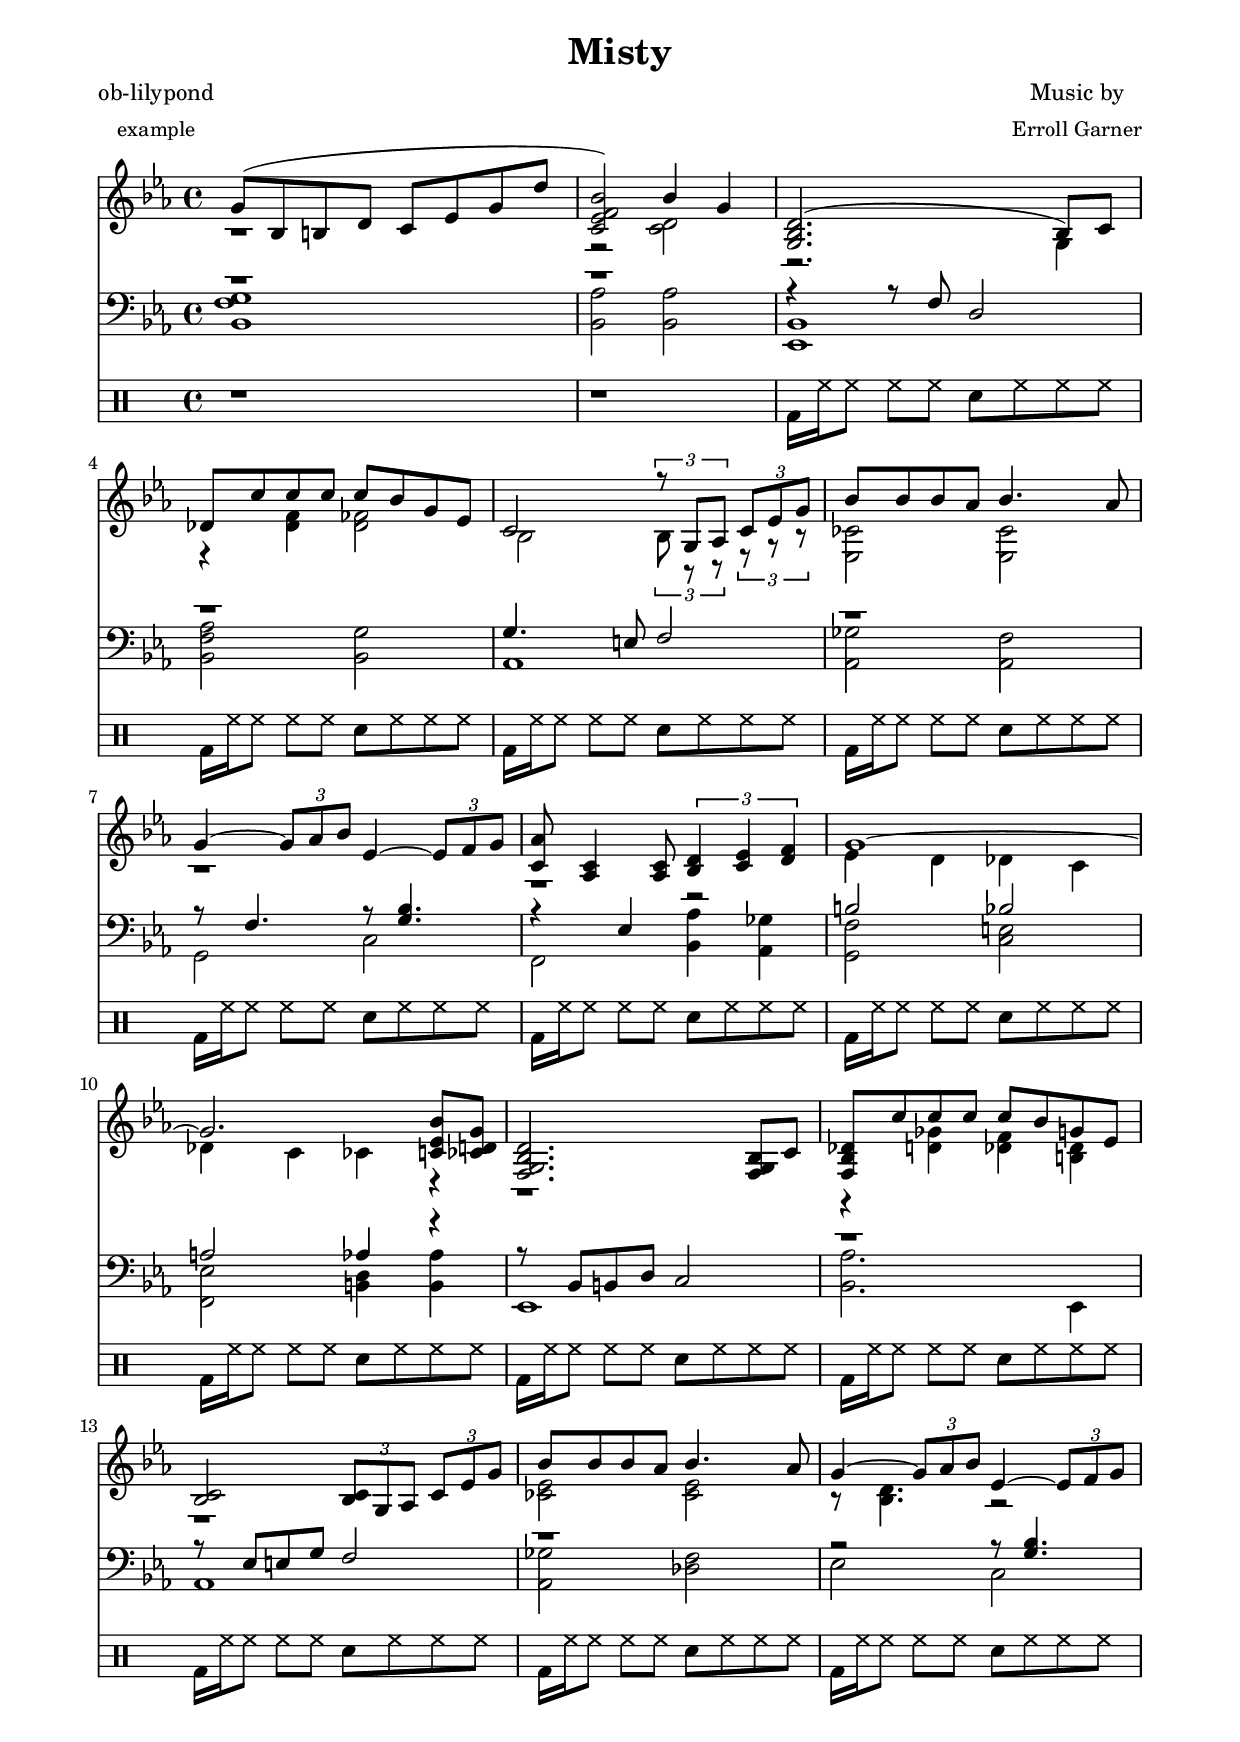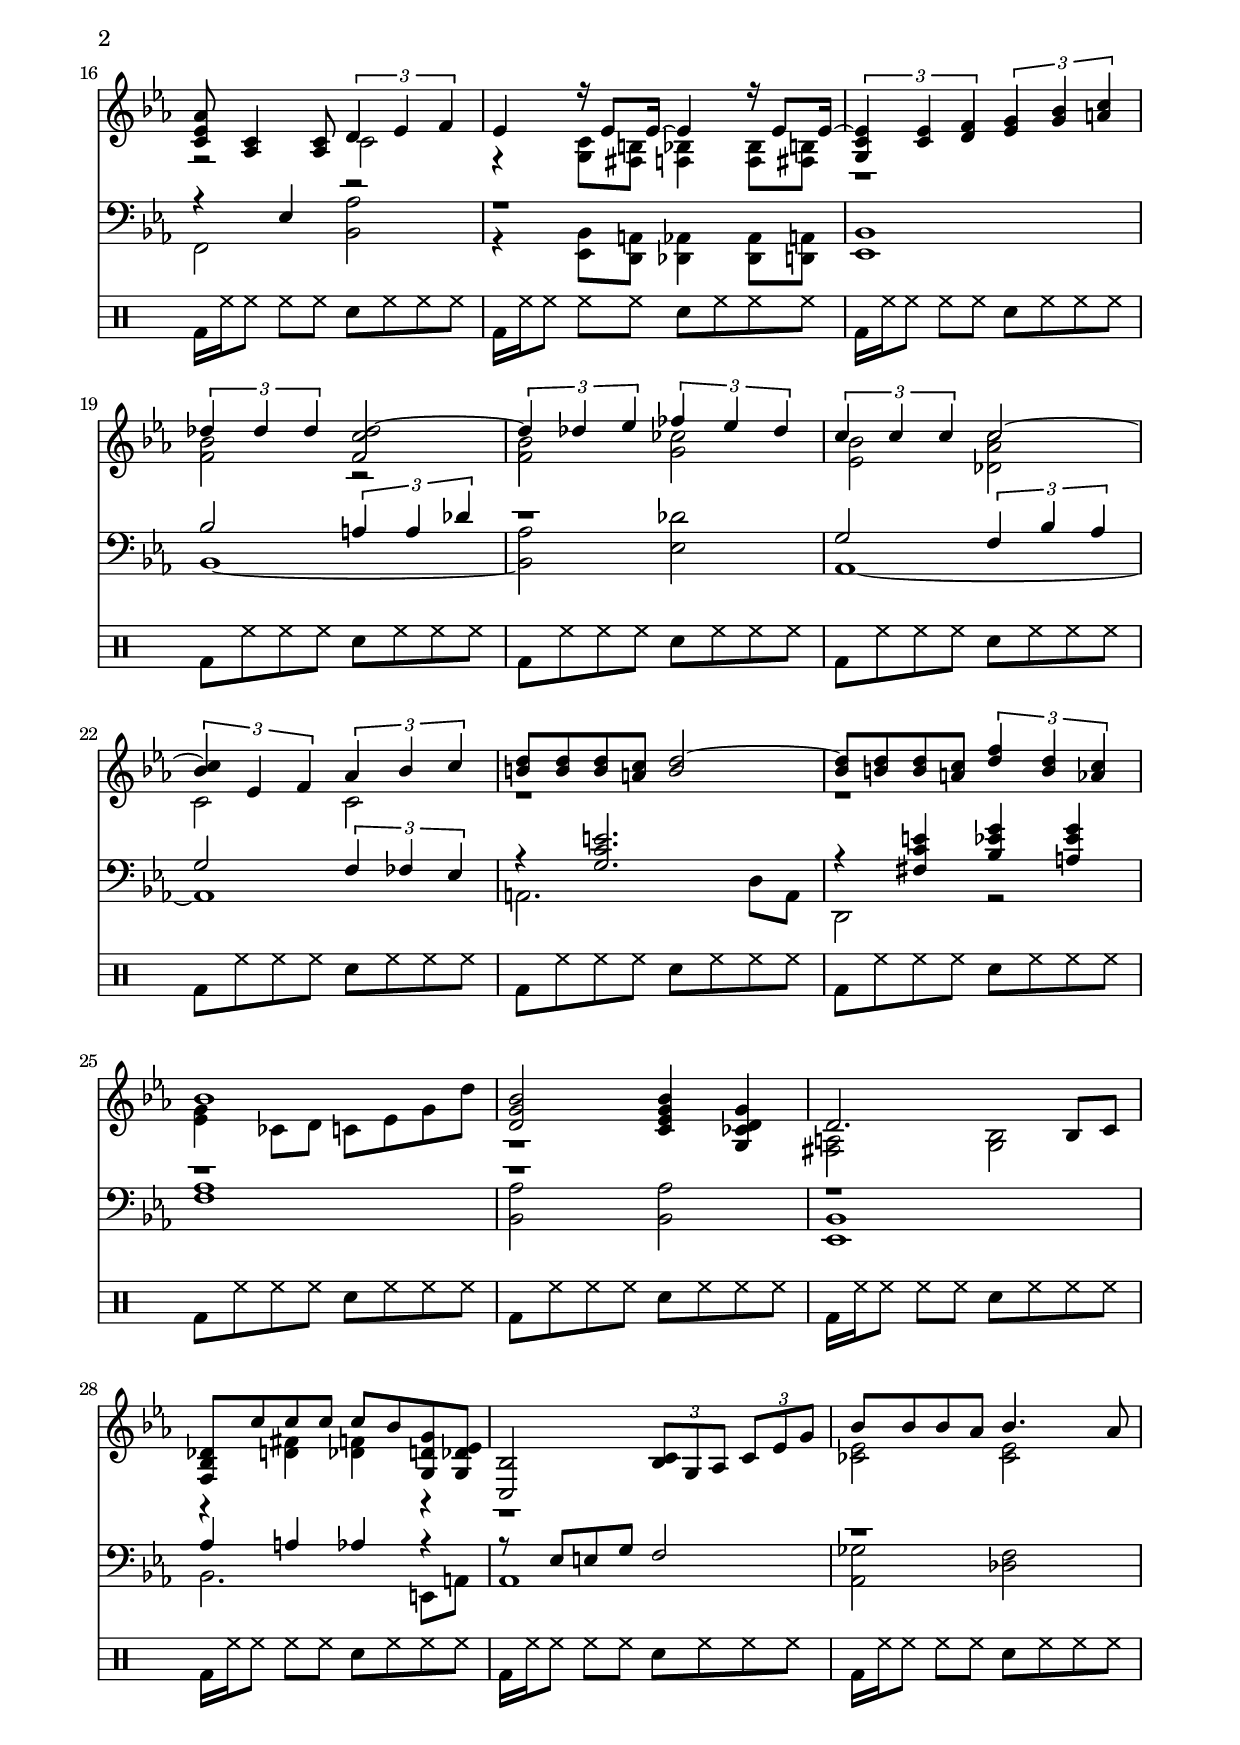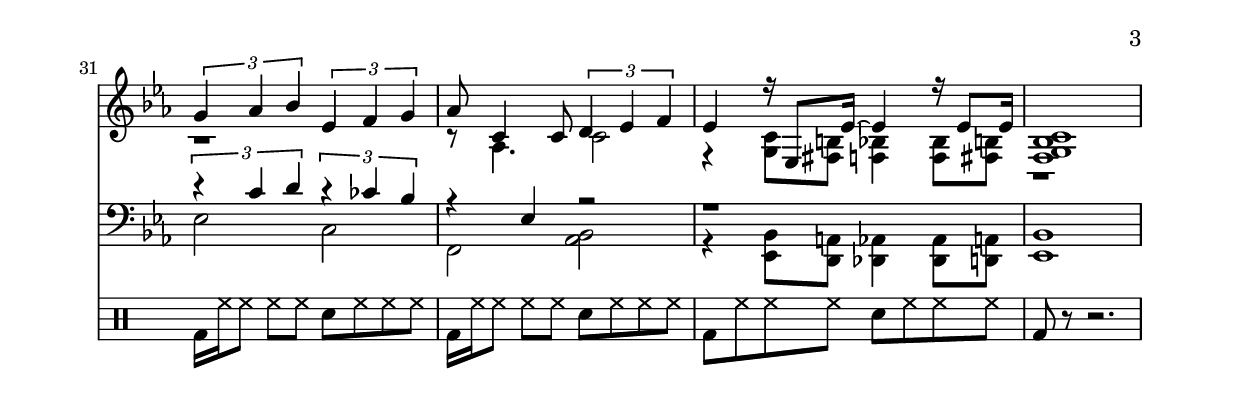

\version "2.12.3"

PianoVoiceOneIntro = {
  g'8( bes b d' c' ees' g' d'' |
  < c' ees' f' bes' > 2) bes'4 g' |
}

PianoVoiceOneVerseOne = {
  <g bes d'> 2.( bes8) c' |
  des'8 c'' c'' c'' c'' bes' g' ees' |
  c'2  \times 2/3 { r8 g aes } \times 2/3 { c'8 ees' g' } |
  bes'8 bes' bes' aes' bes'4. aes'8 |
  g'4 ~ \times 2/3 { g'8 aes' bes' }  
  ees'4 ~ \times 2/3 { ees'8 f' g' } |
  < c' aes' > 8 < aes c' > 4 < aes c' > 8 
  \times 2/3 { < bes d' > 4 < c' ees' > 4 < d' f' > 4 } |
  g'1 ~ | 
  g'2. < bes' c' ees' > 8 < ces' d' g' > 8 |
}

PianoVoiceOneVerseTwo = {
  < f g bes d' > 2. < f g bes > 8 c' |
  < f bes des' > 8 c'' c'' c'' c'' bes' g' ees' |
  < bes c' > 2 
  \times 2/3 { < bes c' > 8 g aes } \times 2/3 { c' ees' g' } | 
  bes'8 bes' bes' aes' bes'4. aes'8 | 
  g'4 ~ \times 2/3 { g'8 aes' bes' }
  ees'4 ~ \times 2/3 { ees'8 f' g' } |
  < c' ees' aes' > 8 < aes c' > 4 < aes c' > 8   
  \times 2/3 { d'4 ees' f' } |
  ees'4 r16 ees'8 ees'16 ~ ees'4 r16 ees'8 ees'16 ~ | 
  \times 2/3 { < g c' ees' > 4 < c' ees' > < d' f' > } 
  \times 2/3 { < ees' g' > < g' bes' > < a' c'' >  } |
}

PianoVoiceOneChorus = {
  \times 2/3 { des''4 des'' des'' } < f' c'' des'' > 2 ~ |
  \times 2/3 { des''4 des'' ees'' }
  \times 2/3 { fes''4 ees'' des'' } |
  \times 2/3 { c'' c'' c'' } c''2 ~ |
  \times 2/3 { < bes' c'' > 4 ees' f' } 
  \times 2/3 { aes' bes' c'' } | 
  < b' d'' > 8 < b' d'' > < b' d'' > < a' c'' > < b' d'' > 2 ~ | 
  < bes' d'' > 8 < b' d'' > < b' d'' > < a' c'' > 
  \times 2/3 { < d'' f'' > 4 < b' d'' > < aes' c'' > } |
  bes'1 |
  < d' g' bes' > 2 < c' ees' g' bes' > 4 < g ces' d' g' > |
}

PianoVoiceOneVerseThree = {
  d'2. bes8 c' |
  < f bes des' > 8 c'' c'' c'' c'' bes' < g d' g' > < g des' ees' > |
  < bes c> 2 \times 2/3 { < bes c' > 8 g aes }
  \times 2/3 {  c' ees' g' } |
  bes'8 bes' bes' aes' bes'4. aes'8 |
  \times 2/3 { g'4 aes' bes' } 
  \times 2/3 { ees'4 f' g' } 
  aes'8 c'4 c'8 \times 2/3 { d'4 ees' f' }
  ees'4 r16 ees8 ees'16 ~ ees'4 r16 ees'8 ees'16 ~ |
  < g c' f bes > 1 |
}

PianoVoiceOne = {
  \new Voice = "Voice One" {
    \voiceOne 
    \PianoVoiceOneIntro
    \PianoVoiceOneVerseOne
    \PianoVoiceOneVerseTwo
    \PianoVoiceOneChorus
    \PianoVoiceOneVerseThree
  }
}

PianoVoiceTwoIntro = {
  r1 |
  r2 < c' d' > 2 |
}

PianoVoiceTwoVerseOne = {
  r2. g4       |
  r4 < des' f' > 4  < des' fes' > 2 |
  bes2  \times 2/3 { bes8 r r } \times 2/3 { r8 r r } |
  < ces' ees > 2 < ces' ees > 2 |
  r1 |
  r1 |
  ees'4 d' des' c' |
  des'4 c' ces' r  |
}

PianoVoiceTwoVerseTwo = {
  r1 |
  r4 < d' ges' > < des' f' > < b des' > |
  r1 |
  < ces' ees' > 2 < ces' ees' > 2 |
  r8 < bes d' > 4. r2 |
  r2 c'2  |
  r4 < g c' > 8 < fis b > 8 < f bes > 4  < f bes > 8 < fis b > 8 |
  r1 |
}

PianoVoiceTwoChorus = {
  < f' bes' > 2 r2 |
  < f' bes' > 2 < g' ces'' > |
  < ees' bes' > 2 < des' aes' c'' > |
  c'2 c'2 |
  r1 |
  r1 |
  < ees' g' > 4 ces'8 d' c' ees' g' d''  |
  r1 |
}

PianoVoiceTwoVerseThree = {
  < fis a > 2 < g bes > |
  r4 < d' fis' > 4 < des' f' > 4  r4
  r1 |
  < ces' ees' > 2 < ces' ees' > 2 |
  r1 |
  r8 aes4. c'2 |
  r4 < g c' > 8 < fis  b > < f bes > 4 < f bes > 8 < fis b > |
  r1 |
}

PianoVoiceTwo = {
  \new Voice= "Voice Two" { 
    \voiceTwo 
    \PianoVoiceTwoIntro
    \PianoVoiceTwoVerseOne
    \PianoVoiceTwoVerseTwo
    \PianoVoiceTwoChorus
    \PianoVoiceTwoVerseThree
  }
}

PianoVoiceThreeIntro = {
  r1 |
  r1 |
}

PianoVoiceThreeVerseOne = {
  r4 r8 f d2 |
  r1 |
  g4. e8 f2 |
  r1 |
  r8 f4. r8 < g bes > 4. |
  r4 ees4 r2 |
  b2 bes |
  a 2 aes 4 r |
}

PianoVoiceThreeVerseTwo = {
  r8 bes, b, d c2 | 
  r1 |
  r8 ees8 e g f2 |
  r1 |
  r2 r8 < g bes > 4. |
  r4 ees r2 |
  r1 |
  bes,1 |
}

PianoVoiceThreeChorus = {
  bes2 \times 2/3 { a4 a des' } |
  r1 |
  g2 \times 2/3 { f4 bes aes} |
  g2 \times 2/3 { f4 fes ees} |
  r4 < g c' e' > 2. |
  r4 < fis c' e' > 4 < bes ees' g' > < a ees' g' > |
  r1 |
  r1 |
}

PianoVoiceThreeVerseThree = {
  r1 |
  aes4 a aes r4 | 
  r8 ees e g f2 |
  r1 |
  \times 2/3 { r4 c' d' }
  \times 2/3 { r4 ces' bes }
  r4 ees r2 |
  r1
}

PianoVoiceThree = {
  \new Voice = "Voice Three" {
    \voiceOne 
    \PianoVoiceThreeIntro
    \PianoVoiceThreeVerseOne
    \PianoVoiceThreeVerseTwo
    \PianoVoiceThreeChorus
    \PianoVoiceThreeVerseThree
  }
}

PianoVoiceFourIntro = {
  < bes, f g > 1 | 
  < bes, aes > 2 < bes, aes > 2 | 
}

PianoVoiceFourVerseOne = {
  < ees, bes, > 1 |  
  < bes, f aes > 2 < bes, g > 2 |
  aes,1 |
  < aes, ges > 2 < aes, f > |
  g,2 c |
  f,2 < bes, aes > 4 < aes, ges > 4 |
  < g, f > 2 < c e > |
  < f, ees > 2 < b, d > 4 < b, aes > 4 | 
}

PianoVoiceFourVerseTwo = {
  ees,1 |
  < bes, aes > 2. ees,4 |
  aes,1 |
  < aes, ges > 2 < des f > |
  ees2 c2 |
  f,2 < bes, aes > | 
  r4 < ees, bes, > 8 < d, a, > 8 < des, aes, > 4 < des, aes, > 8 < d, a, > 8 |
  ees,1 |
}

PianoVoiceFourChorus = {
  bes,1 ~ |
  < bes, aes > 2 < ees des' > 2 |
  aes,1 ~ |
  aes,1 |
  a,2. d8 a, |
  d,2 r2 |
  < f aes > 1
  < bes, aes > 2 < bes, aes > 2 |
}

PianoVoiceFourVerseThree = {
  < ees, bes, > 1 |
  bes,2. e,8 a, |
  aes,1 |
  < aes, ges > 2 < des f > |
  ees2 c |
  f,2 < bes, aes, > |
  r4 < ees, bes, > 8 < d, a, > < des, aes, > 4 < des, aes, > 8 < d, a, >   
  < ees, bes, > 1
}

PianoVoiceFour = {
  \new Voice= "Voice Four" { 
    \voiceTwo 
    \PianoVoiceFourIntro
    \PianoVoiceFourVerseOne
    \PianoVoiceFourVerseTwo
    \PianoVoiceFourChorus
    \PianoVoiceFourVerseThree
  }
}

DrumIntro = {
  r1 r1 
}

DrumVerseOne = {
  \drummode {
    bd16 hh16 hh8 hh8 hh8 sn8 hh8 hh8 hh8 
    bd16 hh16 hh8 hh8 hh8 sn8 hh8 hh8 hh8 
    bd16 hh16 hh8 hh8 hh8 sn8 hh8 hh8 hh8 
    bd16 hh16 hh8 hh8 hh8 sn8 hh8 hh8 hh8 
    bd16 hh16 hh8 hh8 hh8 sn8 hh8 hh8 hh8 
    bd16 hh16 hh8 hh8 hh8 sn8 hh8 hh8 hh8 
    bd16 hh16 hh8 hh8 hh8 sn8 hh8 hh8 hh8 
    bd16 hh16 hh8 hh8 hh8 sn8 hh8 hh8 hh8 
  }  
}

DrumVerseTwo = {
  \drummode {
    bd16 hh16 hh8 hh8 hh8 sn8 hh8 hh8 hh8 
    bd16 hh16 hh8 hh8 hh8 sn8 hh8 hh8 hh8 
    bd16 hh16 hh8 hh8 hh8 sn8 hh8 hh8 hh8 
    bd16 hh16 hh8 hh8 hh8 sn8 hh8 hh8 hh8 
    bd16 hh16 hh8 hh8 hh8 sn8 hh8 hh8 hh8 
    bd16 hh16 hh8 hh8 hh8 sn8 hh8 hh8 hh8 
    bd16 hh16 hh8 hh8 hh8 sn8 hh8 hh8 hh8 
    bd16 hh16 hh8 hh8 hh8 sn8 hh8 hh8 hh8 
  }
}

DrumChorus = {
  \drummode {
    bd8 hh8 hh8 hh8 sn8 hh8 hh8 hh8 
    bd8 hh8 hh8 hh8 sn8 hh8 hh8 hh8 
    bd8 hh8 hh8 hh8 sn8 hh8 hh8 hh8 
    bd8 hh8 hh8 hh8 sn8 hh8 hh8 hh8 
    bd8 hh8 hh8 hh8 sn8 hh8 hh8 hh8 
    bd8 hh8 hh8 hh8 sn8 hh8 hh8 hh8 
    bd8 hh8 hh8 hh8 sn8 hh8 hh8 hh8 
    bd8 hh8 hh8 hh8 sn8 hh8 hh8 hh8 
  }
}

DrumVerseThree = {
  \drummode {
    bd16 hh16 hh8 hh8 hh8 sn8 hh8 hh8 hh8 
    bd16 hh16 hh8 hh8 hh8 sn8 hh8 hh8 hh8 
    bd16 hh16 hh8 hh8 hh8 sn8 hh8 hh8 hh8 
    bd16 hh16 hh8 hh8 hh8 sn8 hh8 hh8 hh8 
    bd16 hh16 hh8 hh8 hh8 sn8 hh8 hh8 hh8 
    bd16 hh16 hh8 hh8 hh8 sn8 hh8 hh8 hh8 
    bd8 hh8 hh8 hh8 sn8 hh8 hh8 hh8 
    bd8 r8 r2.
  }
}

DrumBeats = {
  \DrumIntro
  \DrumVerseOne
  \DrumVerseTwo
  \DrumChorus
  \DrumVerseThree
}

\score {
      
  <<

<<
  
  \new Staff { 
    \relative ees'
    \key ees \major
    
    <<

      \PianoVoiceOne
      \PianoVoiceTwo

    >>
    
  }
  
  \new Staff {
    \clef bass 
    \key ees \major
    
    <<

      \PianoVoiceThree  
      \PianoVoiceFour
      
    >>
    
  }
  
>>

\new DrumStaff {
  \DrumBeats
}

>>

%  showLastLength = R1*8

\layout {
  }
  \midi {
    \context {
      \Score
      tempoWholesPerMinute = #(ly:make-moment 100 4)
    }
  }

}

\paper {
  #(define dump-extents #t) 
  
  indent = 0\mm
  line-width = 200\mm - 2.0 * 0.4\in
  ragged-right = #""
  force-assignment = #""
  line-width = #(- line-width (* mm  3.000000))
}

\header {
  title = \markup \center-column {"Misty"} 
  composer =  \markup \center-column { "Music by" \small "Erroll Garner" }
  poet =  \markup \center-column { "ob-lilypond" \small "example" }
}
